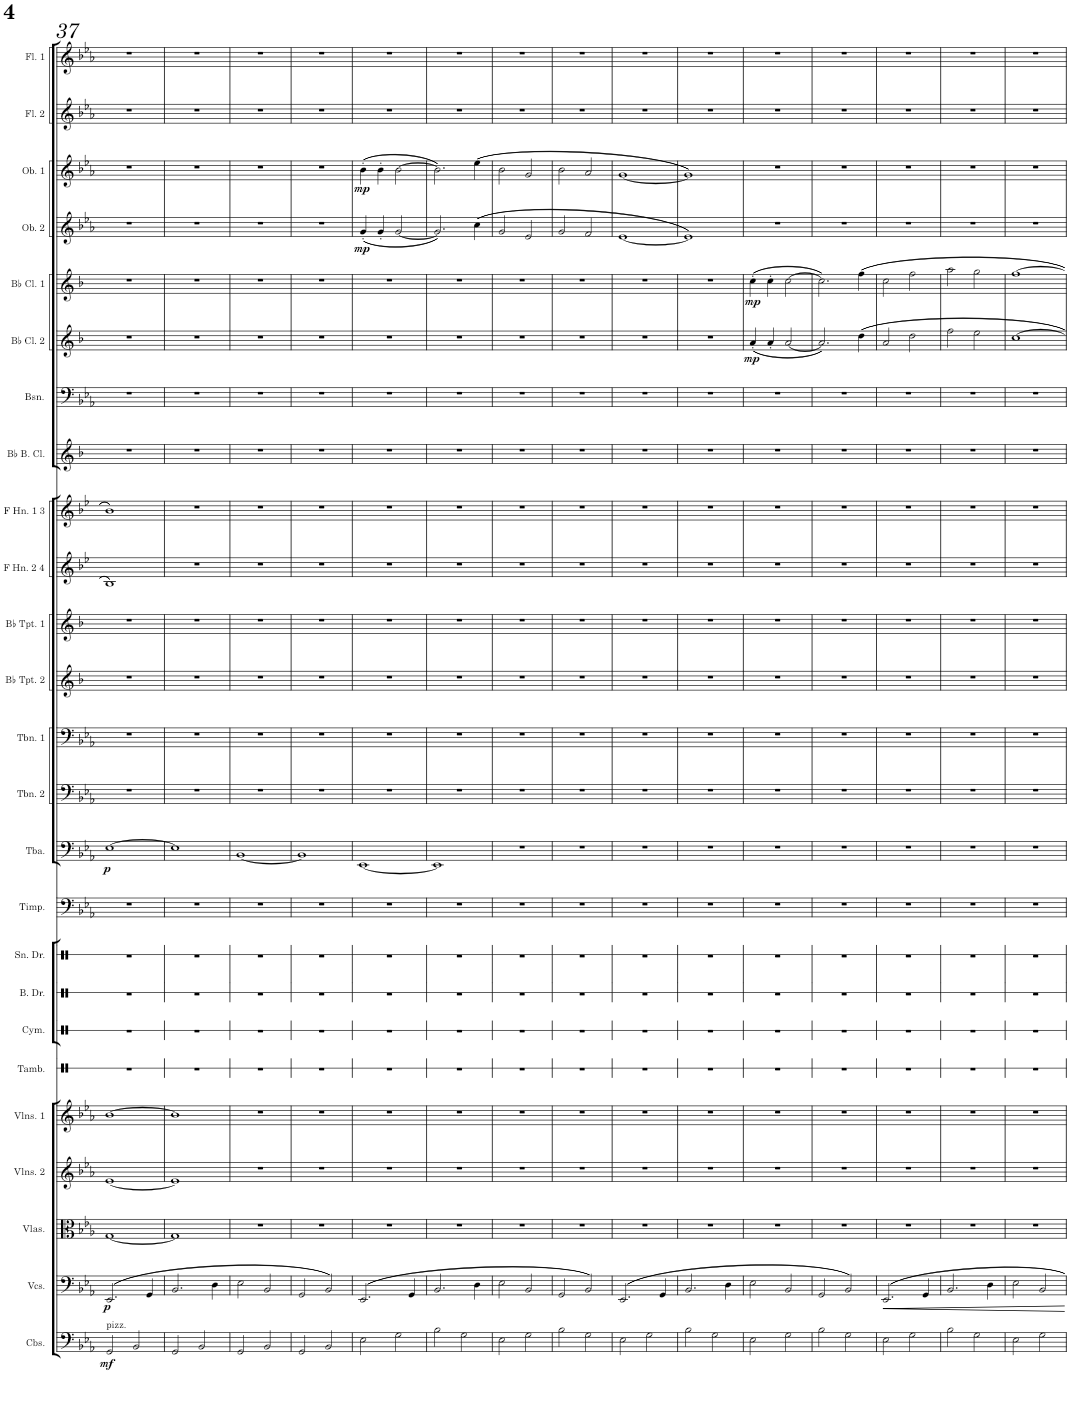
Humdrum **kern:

**kern	**dynam	**kern	**dynam	**kern	**kern	**kern	**kern	**kern	**kern	**kern	**kern	**kern	**dynam	**kern	**kern	**kern	**kern	**kern	**kern	**kern	**kern	**kern	**dynam	**kern	**dynam	**kern	**dynam	**kern	**dynam	**kern	**kern
*part25	*part25	*part24	*part24	*part23	*part22	*part21	*part20	*part19	*part18	*part17	*part16	*part15	*part15	*part14	*part13	*part12	*part11	*part10	*part9	*part8	*part7	*part6	*part6	*part5	*part5	*part4	*part4	*part3	*part3	*part2	*part1
*staff25	*staff25	*staff24	*staff24	*staff23	*staff22	*staff21	*staff20	*staff19	*staff18	*staff17	*staff16	*staff15	*staff15	*staff14	*staff13	*staff12	*staff11	*staff10	*staff9	*staff8	*staff7	*staff6	*staff6	*staff5	*staff5	*staff4	*staff4	*staff3	*staff3	*staff2	*staff1
*I"Contrabasses	*	*I"Violoncellos	*	*I"Violas	*I"Violins 2	*I"Violins 1	*I"Tambourine	*I"Cymbal	*I"Bass Drum	*I"Snare Drum	*I"Timpani	*I"Tuba	*	*I"Trombone 2	*I"Trombone 1	*I"Bb Trumpet 2	*I"Bb Trumpet 1	*I"F Horn 2 &amp; 4	*I"F Horn 1 &amp; 3	*I"Bb Bass Clarinet	*I"Bassoon	*I"Bb Clarinet 2	*	*I"Bb Clarinet 1	*	*I"Oboe 2	*	*I"Oboe 1	*	*I"Flute 2	*I"Flute 1
*I'Cbs.	*	*I'Vcs.	*	*I'Vlas.	*I'Vlns. 2	*I'Vlns. 1	*I'Tamb.	*I'Cym.	*I'B. Dr.	*I'Sn. Dr.	*I'Timp.	*I'Tba.	*	*I'Tbn. 2	*I'Tbn. 1	*I'Bb Tpt. 2	*I'Bb Tpt. 1	*I'F Hn. 2 4	*I'F Hn. 1 3	*I'Bb B. Cl.	*I'Bsn.	*I'Bb Cl. 2	*	*I'Bb Cl. 1	*	*I'Ob. 2	*	*I'Ob. 1	*	*I'Fl. 2	*I'Fl. 1
!!LO:PB:g=z
*clefF4	*	*clefF4	*	*clefC3	*clefG2	*clefG2	*clefX	*clefX	*clefX	*clefX	*clefF4	*clefF4	*	*clefF4	*clefF4	*clefG2	*clefG2	*clefG2	*clefG2	*clefG2	*clefF4	*clefG2	*	*clefG2	*	*clefG2	*	*clefG2	*	*clefG2	*clefG2
*Trd7c12	*	*	*	*	*	*	*	*	*	*	*	*	*	*	*	*Trd1c2	*Trd1c2	*Trd4c7	*Trd4c7	*Trd8c14	*	*Trd1c2	*	*Trd1c2	*	*	*	*	*	*	*
*k[b-e-a-]	*	*k[b-e-a-]	*	*k[b-e-a-]	*k[b-e-a-]	*k[b-e-a-]	*k[]	*k[]	*k[]	*k[]	*k[b-e-a-]	*k[b-e-a-]	*	*k[b-e-a-]	*k[b-e-a-]	*k[b-]	*k[b-]	*k[b-e-]	*k[b-e-]	*k[b-]	*k[b-e-a-]	*k[b-]	*	*k[b-]	*	*k[b-e-a-]	*	*k[b-e-a-]	*	*k[b-e-a-]	*k[b-e-a-]
*M4/4	*	*M4/4	*	*M4/4	*M4/4	*M4/4	*M4/4	*M4/4	*M4/4	*M4/4	*M4/4	*M4/4	*	*M4/4	*M4/4	*M4/4	*M4/4	*M4/4	*M4/4	*M4/4	*M4/4	*M4/4	*	*M4/4	*	*M4/4	*	*M4/4	*	*M4/4	*M4/4
=37	=37	=37	=37	=37	=37	=37	=37	=37	=37	=37	=37	=37	=37	=37	=37	=37	=37	=37	=37	=37	=37	=37	=37	=37	=37	=37	=37	=37	=37	=37	=37
!LO:TX:a:t=pizz.	!	!	!	!	!	!	!	!	!	!	!	!	!	!	!	!	!	!	!	!	!	!	!	!	!	!	!	!	!	!	!
!	!LO:DY:b	!	!LO:DY:b	!	!	!	!	!	!	!	!	!	!LO:DY:b	!	!	!	!	!	!	!	!	!	!	!	!	!	!	!	!	!	!
2GG/	mf	(2.EE-/	p	[1G	[1e-	[1b-	1r	1r	1r	1r	1r	[1E-	p	1r	1r	1r	1r	1B-	1b-	1r	1r	1r	.	1r	.	1r	.	1r	.	1r	1r
2BB-/	.	.	.	.	.	.	.	.	.	.	.	.	.	.	.	.	.	.	.	.	.	.	.	.	.	.	.	.	.	.	.
.	.	4GG/	.	.	.	.	.	.	.	.	.	.	.	.	.	.	.	.	.	.	.	.	.	.	.	.	.	.	.	.	.
=38	=38	=38	=38	=38	=38	=38	=38	=38	=38	=38	=38	=38	=38	=38	=38	=38	=38	=38	=38	=38	=38	=38	=38	=38	=38	=38	=38	=38	=38	=38	=38
2GG/	.	2.BB-/	.	1G]	1e-]	1b-]	1r	1r	1r	1r	1r	1E-]	.	1r	1r	1r	1r	1r	1r	1r	1r	1r	.	1r	.	1r	.	1r	.	1r	1r
2BB-/	.	.	.	.	.	.	.	.	.	.	.	.	.	.	.	.	.	.	.	.	.	.	.	.	.	.	.	.	.	.	.
.	.	4D\	.	.	.	.	.	.	.	.	.	.	.	.	.	.	.	.	.	.	.	.	.	.	.	.	.	.	.	.	.
=39	=39	=39	=39	=39	=39	=39	=39	=39	=39	=39	=39	=39	=39	=39	=39	=39	=39	=39	=39	=39	=39	=39	=39	=39	=39	=39	=39	=39	=39	=39	=39
2GG/	.	2E-\	.	1r	1r	1r	1r	1r	1r	1r	1r	[1BB-	.	1r	1r	1r	1r	1r	1r	1r	1r	1r	.	1r	.	1r	.	1r	.	1r	1r
2BB-/	.	2BB-/	.	.	.	.	.	.	.	.	.	.	.	.	.	.	.	.	.	.	.	.	.	.	.	.	.	.	.	.	.
=40	=40	=40	=40	=40	=40	=40	=40	=40	=40	=40	=40	=40	=40	=40	=40	=40	=40	=40	=40	=40	=40	=40	=40	=40	=40	=40	=40	=40	=40	=40	=40
2GG/	.	2GG/	.	1r	1r	1r	1r	1r	1r	1r	1r	1BB-]	.	1r	1r	1r	1r	1r	1r	1r	1r	1r	.	1r	.	1r	.	1r	.	1r	1r
2BB-/	.	2BB-/)	.	.	.	.	.	.	.	.	.	.	.	.	.	.	.	.	.	.	.	.	.	.	.	.	.	.	.	.	.
=41	=41	=41	=41	=41	=41	=41	=41	=41	=41	=41	=41	=41	=41	=41	=41	=41	=41	=41	=41	=41	=41	=41	=41	=41	=41	=41	=41	=41	=41	=41	=41
!	!	!	!	!	!	!	!	!	!	!	!	!	!	!	!	!	!	!	!	!	!	!	!	!	!	!	!LO:DY:b	!	!LO:DY:b	!	!
2E-\	.	(2.EE-/	.	1r	1r	1r	1r	1r	1r	1r	1r	[1EE-	.	1r	1r	1r	1r	1r	1r	1r	1r	1r	.	1r	.	(4g'/	mp	(4b-'\	mp	1r	1r
.	.	.	.	.	.	.	.	.	.	.	.	.	.	.	.	.	.	.	.	.	.	.	.	.	.	4g'/	.	4b-'\	.	.	.
2G\	.	.	.	.	.	.	.	.	.	.	.	.	.	.	.	.	.	.	.	.	.	.	.	.	.	[2g/	.	[2b-\	.	.	.
.	.	4GG/	.	.	.	.	.	.	.	.	.	.	.	.	.	.	.	.	.	.	.	.	.	.	.	.	.	.	.	.	.
=42	=42	=42	=42	=42	=42	=42	=42	=42	=42	=42	=42	=42	=42	=42	=42	=42	=42	=42	=42	=42	=42	=42	=42	=42	=42	=42	=42	=42	=42	=42	=42
2B-\	.	2.BB-/	.	1r	1r	1r	1r	1r	1r	1r	1r	1EE-]	.	1r	1r	1r	1r	1r	1r	1r	1r	1r	.	1r	.	2.g/])	.	2.b-\])	.	1r	1r
2G\	.	.	.	.	.	.	.	.	.	.	.	.	.	.	.	.	.	.	.	.	.	.	.	.	.	.	.	.	.	.	.
.	.	4D\	.	.	.	.	.	.	.	.	.	.	.	.	.	.	.	.	.	.	.	.	.	.	.	(4cc\	.	(4ee-\	.	.	.
=43	=43	=43	=43	=43	=43	=43	=43	=43	=43	=43	=43	=43	=43	=43	=43	=43	=43	=43	=43	=43	=43	=43	=43	=43	=43	=43	=43	=43	=43	=43	=43
2E-\	.	2E-\	.	1r	1r	1r	1r	1r	1r	1r	1r	1r	.	1r	1r	1r	1r	1r	1r	1r	1r	1r	.	1r	.	2g/	.	2b-\	.	1r	1r
2G\	.	2BB-/	.	.	.	.	.	.	.	.	.	.	.	.	.	.	.	.	.	.	.	.	.	.	.	2e-/	.	2g/	.	.	.
=44	=44	=44	=44	=44	=44	=44	=44	=44	=44	=44	=44	=44	=44	=44	=44	=44	=44	=44	=44	=44	=44	=44	=44	=44	=44	=44	=44	=44	=44	=44	=44
2B-\	.	2GG/	.	1r	1r	1r	1r	1r	1r	1r	1r	1r	.	1r	1r	1r	1r	1r	1r	1r	1r	1r	.	1r	.	2g/	.	2b-\	.	1r	1r
2G\	.	2BB-/)	.	.	.	.	.	.	.	.	.	.	.	.	.	.	.	.	.	.	.	.	.	.	.	2f/	.	2a-/	.	.	.
=45	=45	=45	=45	=45	=45	=45	=45	=45	=45	=45	=45	=45	=45	=45	=45	=45	=45	=45	=45	=45	=45	=45	=45	=45	=45	=45	=45	=45	=45	=45	=45
2E-\	.	(2.EE-/	.	1r	1r	1r	1r	1r	1r	1r	1r	1r	.	1r	1r	1r	1r	1r	1r	1r	1r	1r	.	1r	.	[1e-	.	[1g	.	1r	1r
2G\	.	.	.	.	.	.	.	.	.	.	.	.	.	.	.	.	.	.	.	.	.	.	.	.	.	.	.	.	.	.	.
.	.	4GG/	.	.	.	.	.	.	.	.	.	.	.	.	.	.	.	.	.	.	.	.	.	.	.	.	.	.	.	.	.
=46	=46	=46	=46	=46	=46	=46	=46	=46	=46	=46	=46	=46	=46	=46	=46	=46	=46	=46	=46	=46	=46	=46	=46	=46	=46	=46	=46	=46	=46	=46	=46
2B-\	.	2.BB-/	.	1r	1r	1r	1r	1r	1r	1r	1r	1r	.	1r	1r	1r	1r	1r	1r	1r	1r	1r	.	1r	.	1e-])	.	1g])	.	1r	1r
2G\	.	.	.	.	.	.	.	.	.	.	.	.	.	.	.	.	.	.	.	.	.	.	.	.	.	.	.	.	.	.	.
.	.	4D\	.	.	.	.	.	.	.	.	.	.	.	.	.	.	.	.	.	.	.	.	.	.	.	.	.	.	.	.	.
=47	=47	=47	=47	=47	=47	=47	=47	=47	=47	=47	=47	=47	=47	=47	=47	=47	=47	=47	=47	=47	=47	=47	=47	=47	=47	=47	=47	=47	=47	=47	=47
!	!	!	!	!	!	!	!	!	!	!	!	!	!	!	!	!	!	!	!	!	!	!	!LO:DY:b	!	!LO:DY:b	!	!	!	!	!	!
2E-\	.	2E-\	.	1r	1r	1r	1r	1r	1r	1r	1r	1r	.	1r	1r	1r	1r	1r	1r	1r	1r	(4a'/	mp	(4cc'\	mp	1r	.	1r	.	1r	1r
.	.	.	.	.	.	.	.	.	.	.	.	.	.	.	.	.	.	.	.	.	.	4a'/	.	4cc'\	.	.	.	.	.	.	.
2G\	.	2BB-/	.	.	.	.	.	.	.	.	.	.	.	.	.	.	.	.	.	.	.	[2a/	.	[2cc\	.	.	.	.	.	.	.
=48	=48	=48	=48	=48	=48	=48	=48	=48	=48	=48	=48	=48	=48	=48	=48	=48	=48	=48	=48	=48	=48	=48	=48	=48	=48	=48	=48	=48	=48	=48	=48
2B-\	.	2GG/	.	1r	1r	1r	1r	1r	1r	1r	1r	1r	.	1r	1r	1r	1r	1r	1r	1r	1r	2.a/])	.	2.cc\])	.	1r	.	1r	.	1r	1r
2G\	.	2BB-/)	.	.	.	.	.	.	.	.	.	.	.	.	.	.	.	.	.	.	.	.	.	.	.	.	.	.	.	.	.
.	.	.	.	.	.	.	.	.	.	.	.	.	.	.	.	.	.	.	.	.	.	4dd\	.	4ff\	.	.	.	.	.	.	.
=49	=49	=49	=49	=49	=49	=49	=49	=49	=49	=49	=49	=49	=49	=49	=49	=49	=49	=49	=49	=49	=49	=49	=49	=49	=49	=49	=49	=49	=49	=49	=49
2E-\	.	2.EE-/	.	1r	1r	1r	1r	1r	1r	1r	1r	1r	.	1r	1r	1r	1r	1r	1r	1r	1r	2a/	.	2cc\	.	1r	.	1r	.	1r	1r
2G\	.	.	.	.	.	.	.	.	.	.	.	.	.	.	.	.	.	.	.	.	.	2dd\	.	2ff\	.	.	.	.	.	.	.
.	.	4GG/	.	.	.	.	.	.	.	.	.	.	.	.	.	.	.	.	.	.	.	.	.	.	.	.	.	.	.	.	.
=50	=50	=50	=50	=50	=50	=50	=50	=50	=50	=50	=50	=50	=50	=50	=50	=50	=50	=50	=50	=50	=50	=50	=50	=50	=50	=50	=50	=50	=50	=50	=50
2B-\	.	2.BB-/	.	1r	1r	1r	1r	1r	1r	1r	1r	1r	.	1r	1r	1r	1r	1r	1r	1r	1r	2ff\	.	2aa\	.	1r	.	1r	.	1r	1r
2G\	.	.	.	.	.	.	.	.	.	.	.	.	.	.	.	.	.	.	.	.	.	2ee\	.	2gg\	.	.	.	.	.	.	.
.	.	4D\	.	.	.	.	.	.	.	.	.	.	.	.	.	.	.	.	.	.	.	.	.	.	.	.	.	.	.	.	.
=51	=51	=51	=51	=51	=51	=51	=51	=51	=51	=51	=51	=51	=51	=51	=51	=51	=51	=51	=51	=51	=51	=51	=51	=51	=51	=51	=51	=51	=51	=51	=51
2E-\	.	2E-\	.	1r	1r	1r	1r	1r	1r	1r	1r	1r	.	1r	1r	1r	1r	1r	1r	1r	1r	[1cc	.	[1ff	.	1r	.	1r	.	1r	1r
2G\	.	2BB-/	.	.	.	.	.	.	.	.	.	.	.	.	.	.	.	.	.	.	.	.	.	.	.	.	.	.	.	.	.
=	=	=	=	=	=	=	=	=	=	=	=	=	=	=	=	=	=	=	=	=	=	=	=	=	=	=	=	=	=	=	=
*-	*-	*-	*-	*-	*-	*-	*-	*-	*-	*-	*-	*-	*-	*-	*-	*-	*-	*-	*-	*-	*-	*-	*-	*-	*-	*-	*-	*-	*-	*-	*-
